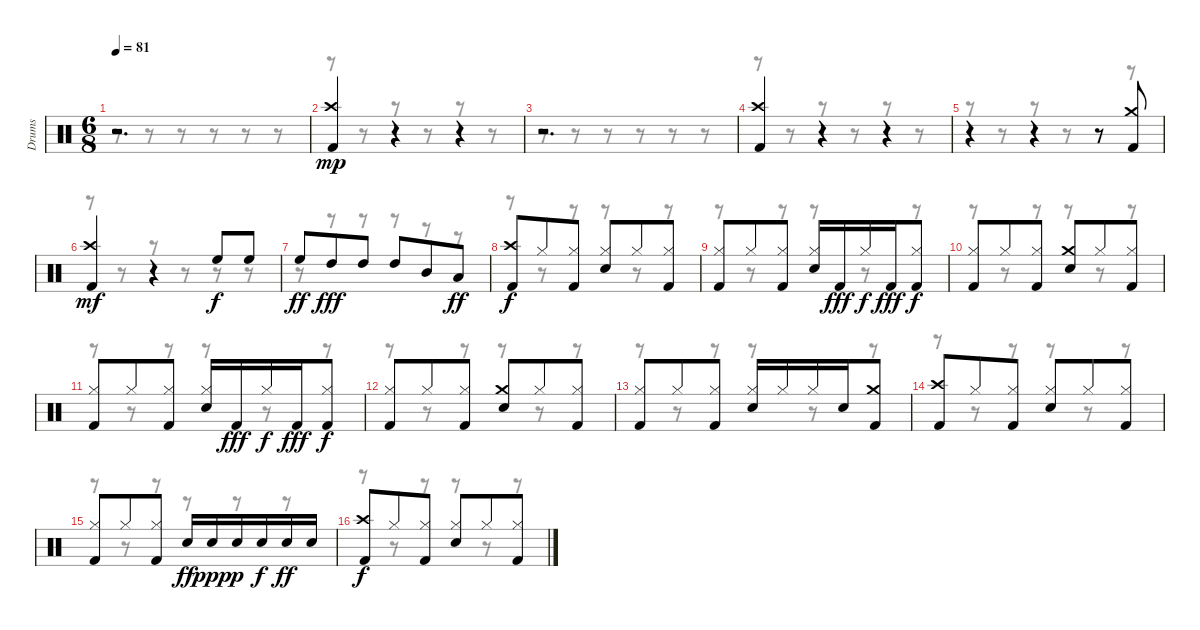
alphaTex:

\bracketExtendMode groupsimilarinstruments
\track ("Drumkit" "Drums") {instrument percussion}
\staff {score}
\articulation defaults
\voice
\ts (6 8)
\tempo 81
\clef neutral
\ks c
r.2{d dy mf} |
("Crash high (hit)" "Kick (hit) 2").4{dy mp} r.4 r.4 |
r.2{d} |
("Crash high (hit)" "Kick (hit) 2").4 r.4 r.4 |
r.4 r.4 r.8 ("Crash medium (hit)" "Kick (hit) 2").8 |
("Crash high (hit)" "Kick (hit) 2").4{dy mf} r.4 "High Floor Tom (hit)".8{dy f} "High Floor Tom (hit)".8 |
"High Floor Tom (hit)".8{dy ff} "High Tom (hit)".8{dy fff} "High Tom (hit)".8 "High Tom (hit)".8 "Mid Tom (hit)".8 "Low Tom (hit)".8{dy ff} |
("Crash high (hit)" "Kick (hit) 2").8{dy f} "Hi-Hat (closed)".8 ("Hi-Hat (closed)" "Kick (hit) 2").8 ("Hi-Hat (closed)" "Snare (hit) 2").8 "Hi-Hat (closed)".8 ("Hi-Hat (closed)" "Kick (hit) 2").8 |
("Hi-Hat (closed)" "Kick (hit) 2").8 "Hi-Hat (closed)".8 ("Hi-Hat (closed)" "Kick (hit) 2").8 ("Hi-Hat (closed)" "Snare (hit) 2").16 "Kick (hit) 2".16{dy fff} "Hi-Hat (closed)".16{dy f} "Kick (hit) 2".16{dy fff} ("Hi-Hat (closed)" "Kick (hit) 2").8{dy f} |
("Hi-Hat (closed)" "Kick (hit) 2").8 "Hi-Hat (closed)".8 ("Hi-Hat (closed)" "Kick (hit) 2").8 ("Crash medium (hit)" "Snare (hit) 2").8 "Hi-Hat (closed)".8 ("Hi-Hat (closed)" "Kick (hit) 2").8 |
("Hi-Hat (closed)" "Kick (hit) 2").8 "Hi-Hat (closed)".8 ("Hi-Hat (closed)" "Kick (hit) 2").8 ("Hi-Hat (closed)" "Snare (hit) 2").16 "Kick (hit) 2".16{dy fff} "Hi-Hat (closed)".16{dy f} "Kick (hit) 2".16{dy fff} ("Hi-Hat (closed)" "Kick (hit) 2").8{dy f} |
("Hi-Hat (closed)" "Kick (hit) 2").8 "Hi-Hat (closed)".8 ("Hi-Hat (closed)" "Kick (hit) 2").8 ("Crash medium (hit)" "Snare (hit) 2").8 "Hi-Hat (closed)".8 ("Hi-Hat (closed)" "Kick (hit) 2").8 |
("Hi-Hat (closed)" "Kick (hit) 2").8 "Hi-Hat (closed)".8 ("Hi-Hat (closed)" "Kick (hit) 2").8 ("Hi-Hat (closed)" "Snare (hit) 2").16 "Hi-Hat (closed)".16 "Hi-Hat (closed)".16 "Snare (hit) 2".16 ("Crash medium (hit)" "Kick (hit) 2").8 |
("Crash high (hit)" "Kick (hit) 2").8 "Hi-Hat (closed)".8 ("Hi-Hat (closed)" "Kick (hit) 2").8 ("Hi-Hat (closed)" "Snare (hit) 2").8 "Hi-Hat (closed)".8 ("Hi-Hat (closed)" "Kick (hit) 2").8 |
("Hi-Hat (closed)" "Kick (hit) 2").8 "Hi-Hat (closed)".8 ("Hi-Hat (closed)" "Kick (hit) 2").8 "Snare (hit) 2".16{dy ff} "Snare (hit) 2".16{dy ppp} "Snare (hit) 2".16{dy p} "Snare (hit) 2".16{dy f} "Snare (hit) 2".16{dy ff} "Snare (hit) 2".16 |
("Crash high (hit)" "Kick (hit) 2").8{dy f} "Hi-Hat (closed)".8 ("Hi-Hat (closed)" "Kick (hit) 2").8 ("Hi-Hat (closed)" "Snare (hit) 2").8 "Hi-Hat (closed)".8 ("Hi-Hat (closed)" "Kick (hit) 2").8
\voice
\clef neutral
\ottava regular
\simile none
\ks c
r.8{dy mf} r.8 r.8 r.8 r.8 r.8 |
r.8 r.8 r.8 r.8 r.8 r.8 |
r.8 r.8 r.8 r.8 r.8 r.8 |
r.8 r.8 r.8 r.8 r.8 r.8 |
r.8 r.8 r.8 r.8 r.8 r.8 |
r.8 r.8 r.8 r.8 r.8 r.8 |
r.8 r.8 r.8 r.8 r.8 r.8 |
r.8 r.8 r.8 r.8 r.8 r.8 |
r.8 r.8 r.8 r.8 r.8 r.8 |
r.8 r.8 r.8 r.8 r.8 r.8 |
r.8 r.8 r.8 r.8 r.8 r.8 |
r.8 r.8 r.8 r.8 r.8 r.8 |
r.8 r.8 r.8 r.8 r.8 r.8 |
r.8 r.8 r.8 r.8 r.8 r.8 |
r.8 r.8 r.8 r.8 r.8 r.8 |
r.8 r.8 r.8 r.8 r.8 r.8
